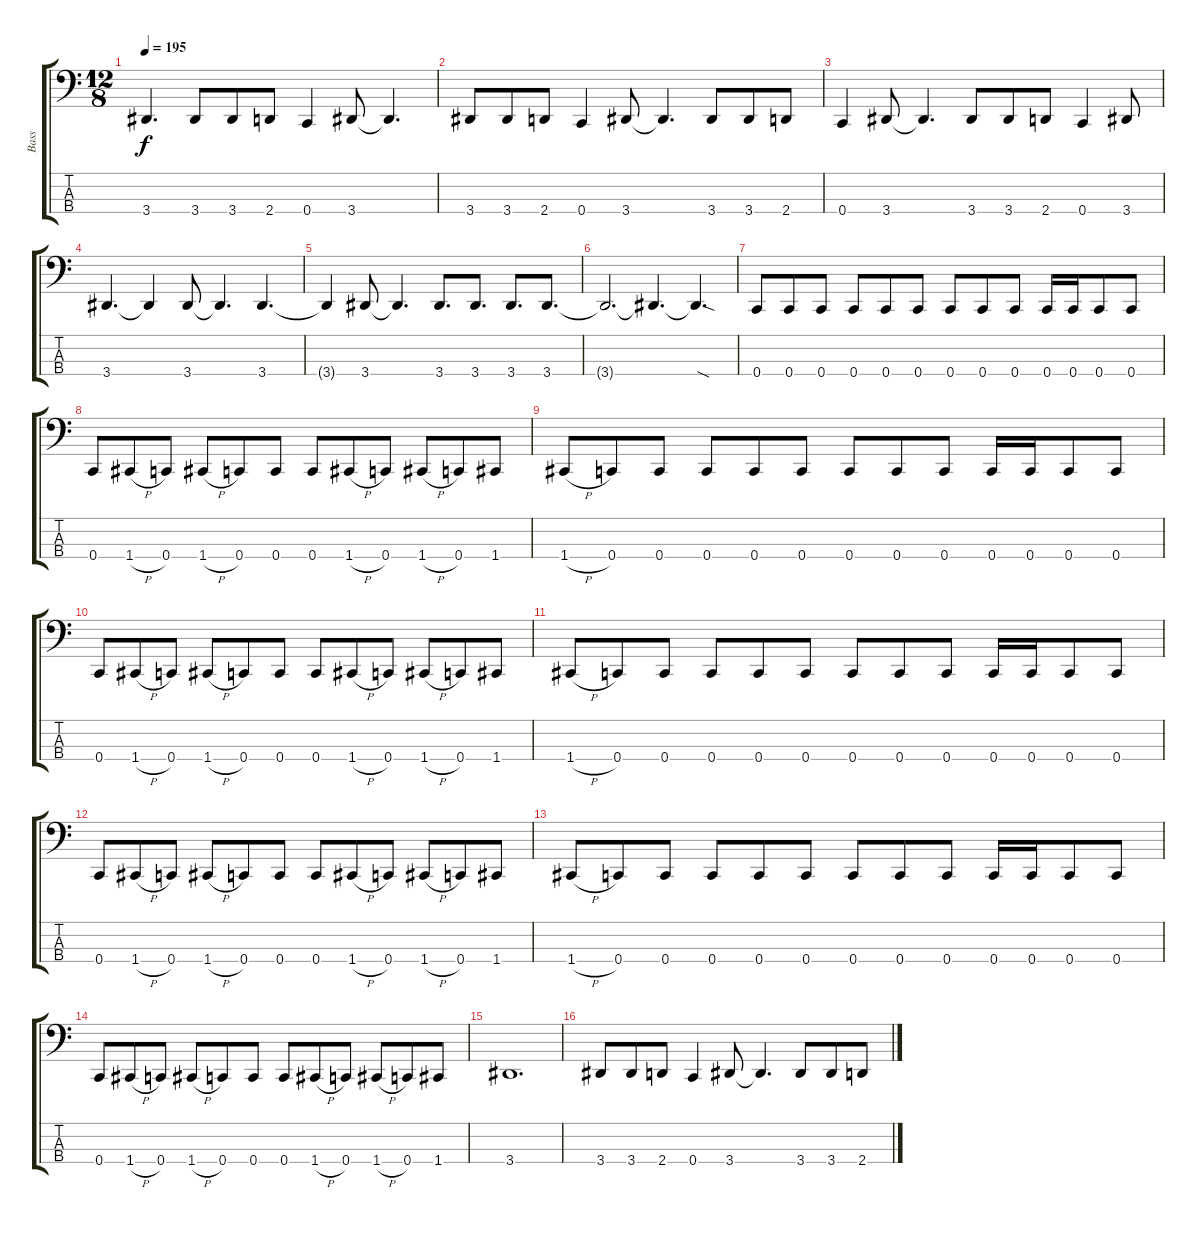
\track ("Bass" "Bass") {instrument electricbasspick}
\staff {score tabs}
\tuning (F2 C2 G1 C1) {hide}
\ts (12 8)
\tempo 195
\clef f4
\ks c
3.4{t}.4{d dy f} 3.4.8 3.4.8 2.4.8 0.4.4 3.4.8 3.4{t}.4{d} |
3.4.8 3.4.8 2.4.8 0.4.4 3.4.8 3.4{t}.4{d} 3.4.8 3.4.8 2.4.8 |
0.4.4 3.4.8 3.4{t}.4{d} 3.4.8 3.4.8 2.4.8 0.4.4 3.4.8 |
3.4.4{d} 3.4{t}.4 3.4.8 3.4{t}.4{d} 3.4.4{d} |
3.4{t}.4 3.4.8 3.4{t}.4{d} 3.4.8{d} 3.4.8{d} 3.4.8{d} 3.4.8{d} |
3.4{t}.2{d} 3.4{t}.4{d} 3.4{sod t}.4{d} |
0.4.8 0.4.8 0.4.8 0.4.8 0.4.8 0.4.8 0.4.8 0.4.8 0.4.8 0.4.16 0.4.16 0.4.8 0.4.8 |
0.4.8 1.4{h}.8 0.4.8 1.4{h}.8 0.4.8 0.4.8 0.4.8 1.4{h}.8 0.4.8 1.4{h}.8 0.4.8 1.4.8 |
1.4{h}.8 0.4.8 0.4.8 0.4.8 0.4.8 0.4.8 0.4.8 0.4.8 0.4.8 0.4.16 0.4.16 0.4.8 0.4.8 |
0.4.8 1.4{h}.8 0.4.8 1.4{h}.8 0.4.8 0.4.8 0.4.8 1.4{h}.8 0.4.8 1.4{h}.8 0.4.8 1.4.8 |
1.4{h}.8 0.4.8 0.4.8 0.4.8 0.4.8 0.4.8 0.4.8 0.4.8 0.4.8 0.4.16 0.4.16 0.4.8 0.4.8 |
0.4.8 1.4{h}.8 0.4.8 1.4{h}.8 0.4.8 0.4.8 0.4.8 1.4{h}.8 0.4.8 1.4{h}.8 0.4.8 1.4.8 |
1.4{h}.8 0.4.8 0.4.8 0.4.8 0.4.8 0.4.8 0.4.8 0.4.8 0.4.8 0.4.16 0.4.16 0.4.8 0.4.8 |
0.4.8 1.4{h}.8 0.4.8 1.4{h}.8 0.4.8 0.4.8 0.4.8 1.4{h}.8 0.4.8 1.4{h}.8 0.4.8 1.4.8 |
3.4.1{d} |
3.4.8 3.4.8 2.4.8 0.4.4 3.4.8 3.4{t}.4{d} 3.4.8 3.4.8 2.4.8
